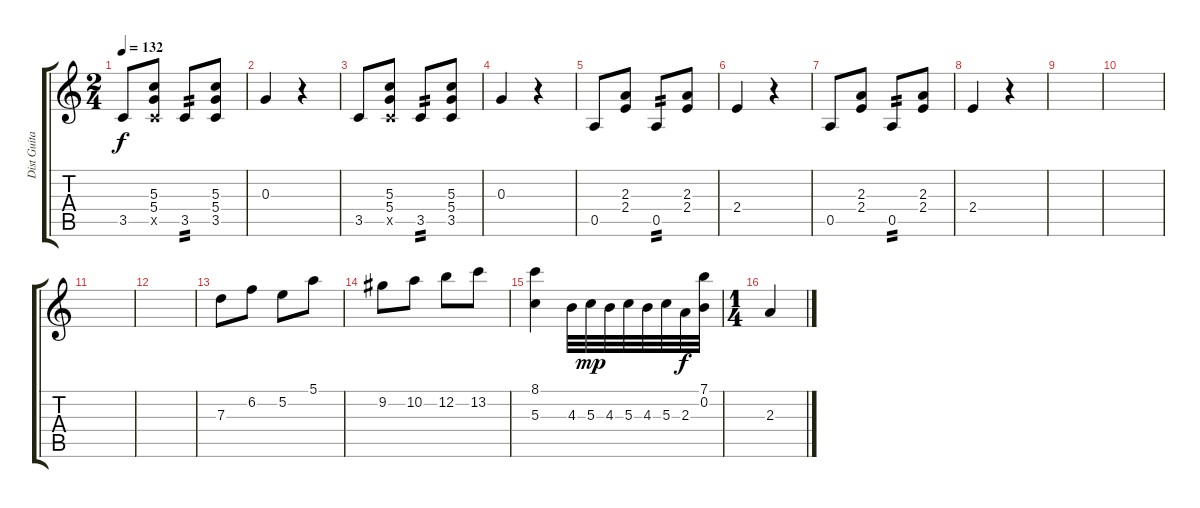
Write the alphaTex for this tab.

\track ("Dist Guitar" "Dist Guita") {instrument overdrivenguitar}
\staff {score tabs}
\tuning (E4 B3 G3 D3 A2 E2) {hide}
\ts (2 4)
\tempo 132
\clef g2
\ks c
3.5.8{dy f} (5.3 5.4 3.5{x}).8 3.5.8{tp 2} (5.3 5.4 3.5).8 |
0.3.4 r.4 |
3.5.8 (5.3 5.4 3.5{x}).8 3.5.8{tp 2} (5.3 5.4 3.5).8 |
0.3.4 r.4 |
0.5.8 (2.3 2.4).8 0.5.8{tp 2} (2.3 2.4).8 |
2.4.4 r.4 |
0.5.8 (2.3 2.4).8 0.5.8{tp 2} (2.3 2.4).8 |
2.4.4 r.4 |
|
|
|
|
7.3.8 6.2.8 5.2.8 5.1.8 |
9.2.8 10.2.8 12.2.8 13.2.8 |
(8.1 5.3).4{instrument overdrivenguitar} 4.3.32 5.3.32{dy mp} 4.3.32 5.3.32 4.3.32 5.3.32 2.3.32{dy f} (7.1 0.2).32 |
\ts (1 4)
2.3.4
